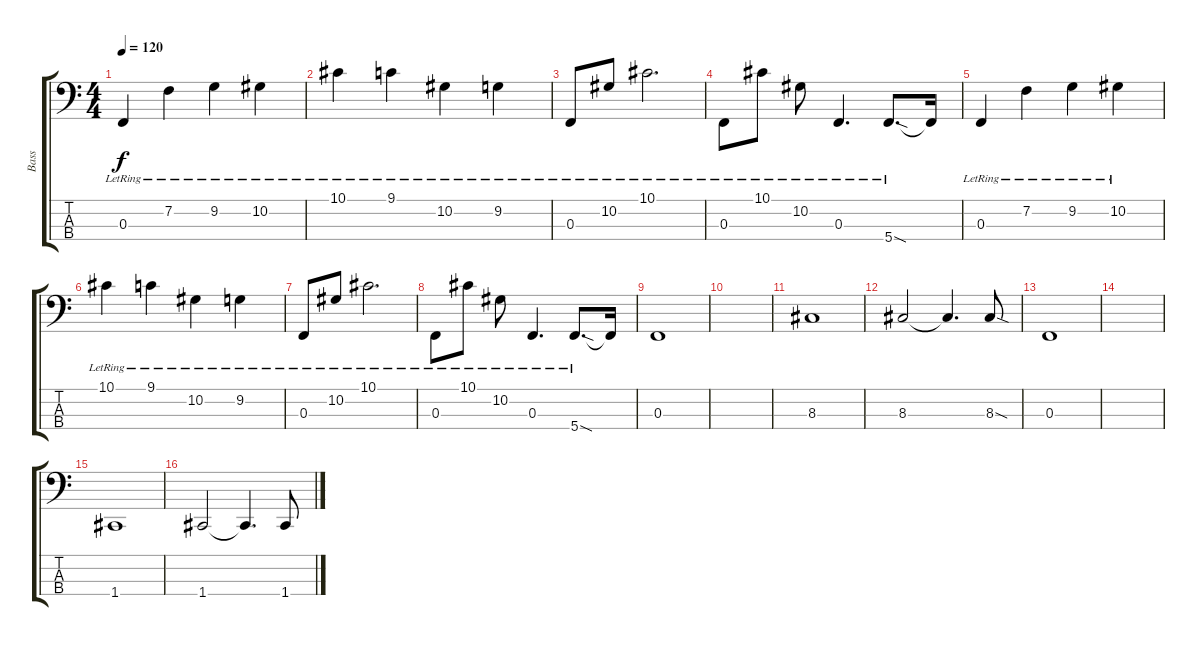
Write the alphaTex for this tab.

\track ("Bass" "Bass") {instrument electricbasspick}
\staff {score tabs}
\tuning (Eb2 Bb1 F1 C1) {hide}
\ts (4 4)
\tempo 120
\clef f4
\ks c
0.3{lr}.4{dy f} 7.2{lr}.4 9.2{lr}.4 10.2{lr}.4 |
10.1{lr}.4 9.1{lr}.4 10.2{lr}.4 9.2{lr}.4 |
0.3{lr}.8 10.2{lr}.8 10.1{lr}.2{d} |
0.3{lr}.8 10.1{lr}.8 10.2{lr}.8 0.3{lr}.4{d} 5.4{sod lr}.8{d} 5.4{t}.16 |
0.3{lr}.4 7.2{lr}.4 9.2{lr}.4 10.2{lr}.4 |
10.1{lr}.4 9.1{lr}.4 10.2{lr}.4 9.2{lr}.4 |
0.3{lr}.8 10.2{lr}.8 10.1{lr}.2{d} |
0.3{lr}.8 10.1{lr}.8 10.2{lr}.8 0.3{lr}.4{d} 5.4{sod lr}.8{d} 5.4{t}.16 |
0.3.1 |
|
8.3.1 |
8.3.2 8.3{t}.4{d} 8.3{sod}.8 |
0.3.1 |
|
1.4.1 |
1.4.2 1.4{t}.4{d} 1.4.8
